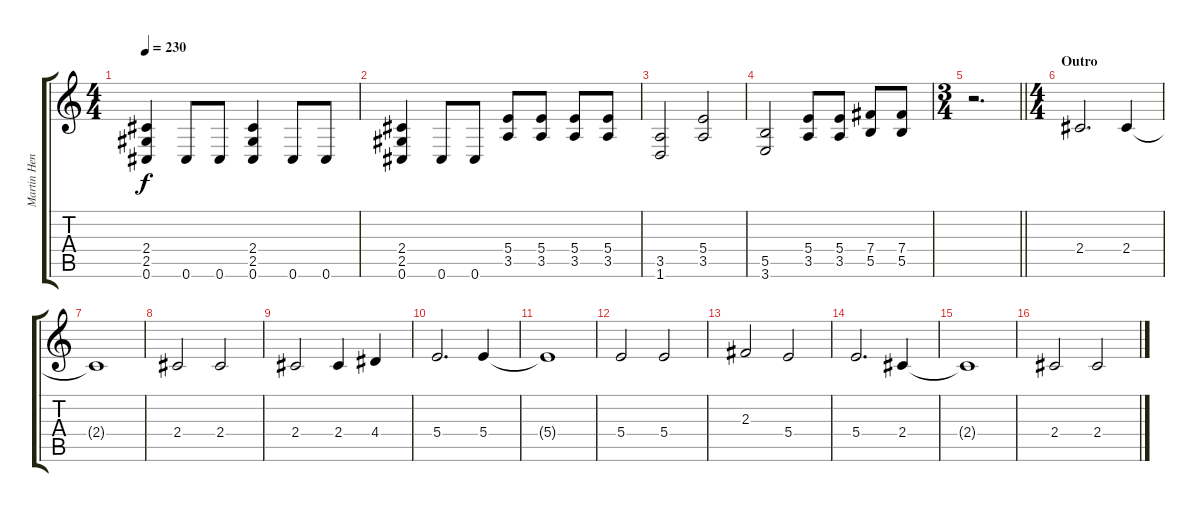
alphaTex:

\track ("Martin Henriksson" "Martin Hen") {instrument distortionguitar}
\staff {score tabs}
\tuning (Db4 Ab3 E3 B2 Gb2 Db2) {hide}
\ts (4 4)
\tempo 230
\clef g2
\ks c
(2.4 2.5 0.6).4{dy f} 0.6.8 0.6.8 (2.4 2.5 0.6).4 0.6.8 0.6.8 |
(2.4 2.5 0.6).4 0.6.8 0.6.8 (5.4 3.5).8 (5.4 3.5).8 (5.4 3.5).8 (5.4 3.5).8 |
(3.5 1.6).2 (5.4 3.5).2 |
(5.5 3.6).2 (5.4 3.5).8 (5.4 3.5).8 (7.4 5.5).8 (7.4 5.5).8 |
\ts (3 4)
\barLineRight lightlight
r.2{d} |
\ts (4 4)
\section ("" "Outro")
2.4.2{d volume 8 instrument acousticguitarsteel} 2.4.4 |
2.4{t}.1 |
2.4.2 2.4.2 |
2.4.2 2.4.4 4.4.4 |
5.4.2{d} 5.4.4 |
5.4{t}.1 |
5.4.2 5.4.2 |
2.3.2 5.4.2 |
5.4.2{d} 2.4.4 |
2.4{t}.1 |
2.4.2 2.4.2
